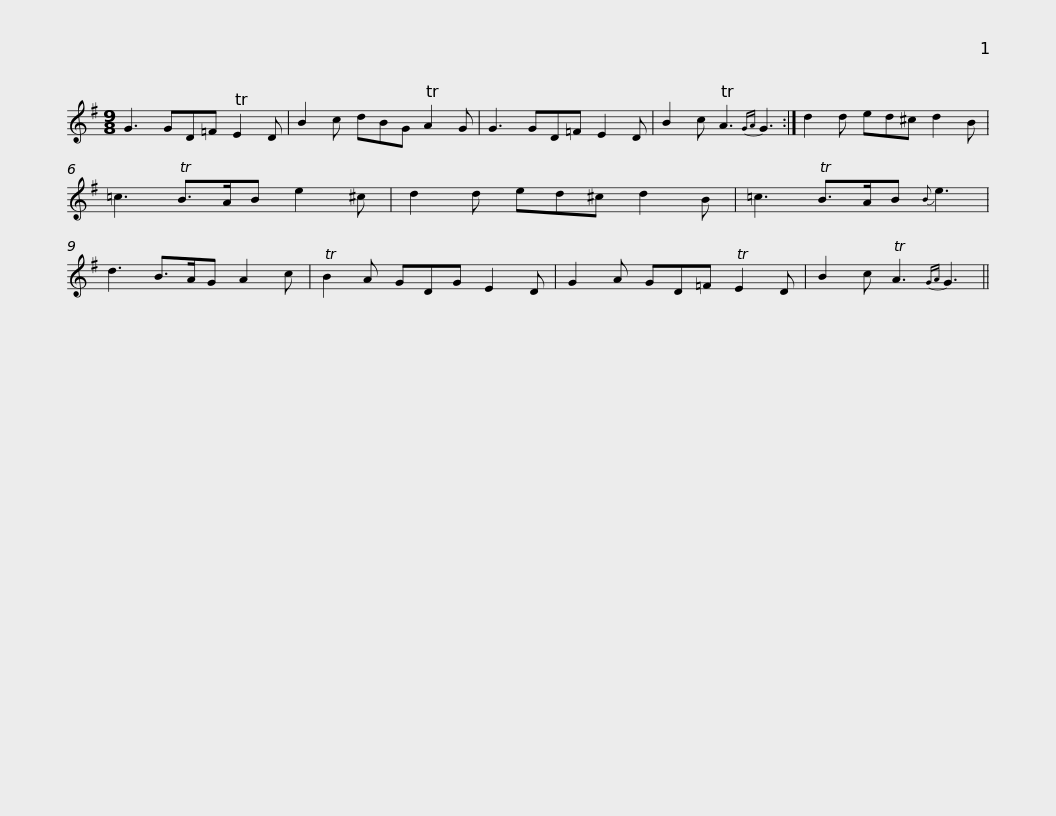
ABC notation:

X:1
L:1/8
M:9/8
I:linebreak $
K:G
V:1 treble
V:1
 G3 GD=F TE2 D | B2 c dBG TA2 G | G3 GD=F E2 D | B2 c TA3{GA} G3 :| d2 d ed^c d2 B |$ %5
 =c3 TB>AB e2 ^c | d2 d ed^c d2 B | =c3 TB>AB{B} e3 | d3 B>AG A2 c | TB2 A GDG E2 D |$ %10
 G2 A GD=F TE2 D | B2 c TA3{GA} G3 || %12
